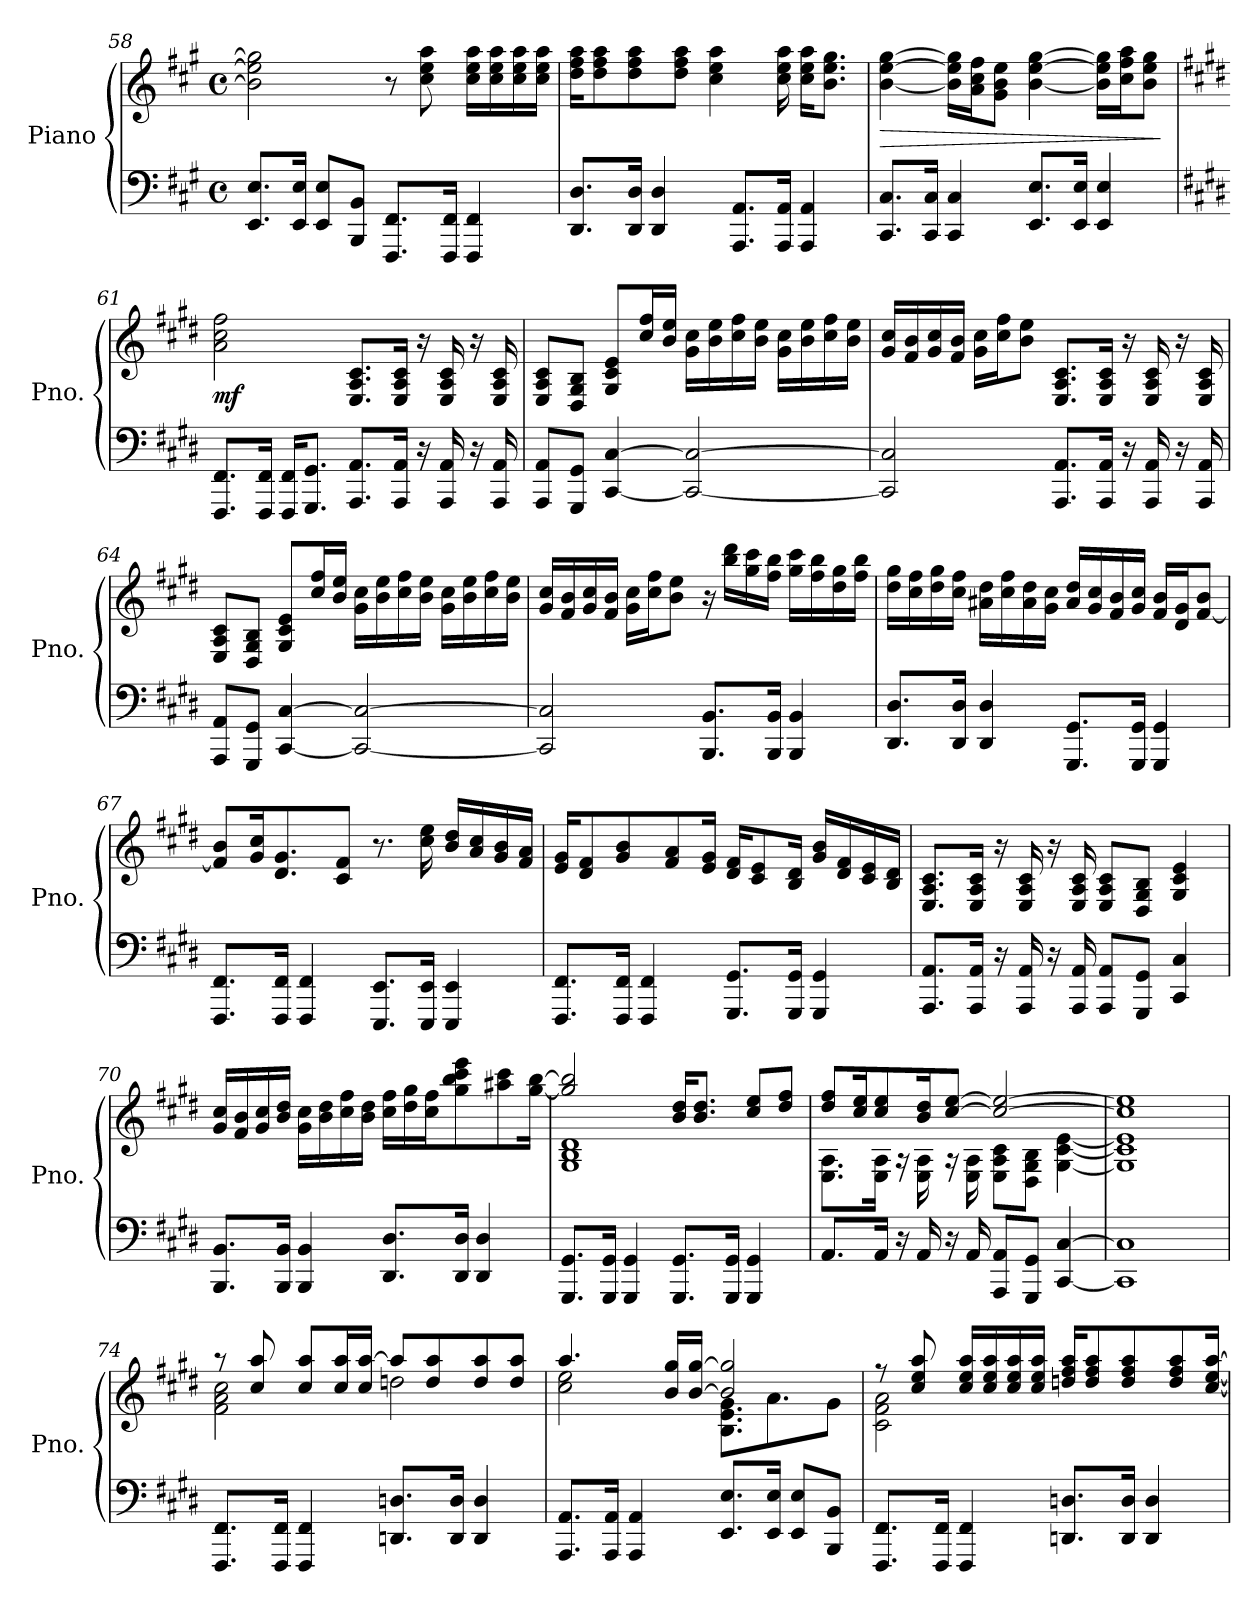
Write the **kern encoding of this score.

**kern	**kern	**dynam
*part1	*part1	*part1
*staff2	*staff1	*staff1/2
*I"Piano	*	*
*I'Pno.	*	*
*clefF4	*clefG2	*
*k[f#c#g#]	*k[f#c#g#]	*
*M4/4	*M4/4	*
*met(c)	*met(c)	*
=58	=58	=58
8.EE/ 8.E/L	2b\] 2ee\] 2gg#\]	.
16EE/ 16E/Jk	.	.
8EE/ 8E/L	.	.
8BBB/ 8BB/J	.	.
8.FFF#/ 8.FF#/L	8r	.
.	8cc#\ 8ee\ 8aa\	.
16FFF#/ 16FF#/Jk	.	.
4FFF#/ 4FF#/	16cc#\ 16ee\ 16aa\LL	.
.	16cc#\ 16ee\ 16aa\	.
.	16cc#\ 16ee\ 16aa\	.
.	16cc#\ 16ee\ 16aa\JJ	.
=59	=59	=59
8.DD/ 8.D/L	16dd\ 16ff#\ 16aa\KL	.
.	8dd\ 8ff#\ 8aa\	.
16DD/ 16D/Jk	8dd\ 8ff#\ 8aa\	.
4DD/ 4D/	.	.
.	8dd\ 8ff#\ 8aa\J	.
.	4cc#\ 4ee\ 4aa\	.
8.AAA/ 8.AA/L	.	.
16AAA/ 16AA/Jk	16cc#\ 16ee\ 16aa\	.
4AAA/ 4AA/	16cc#\ 16ee\ 16aa\KL	.
.	8.b\ 8.ee\ 8.gg#\J	.
!!LO:LB:g=z
=60	=60	=60
!	!	!LO:HP:b
8.CC#/ 8.C#/L	[4b\ [4ee\ [4gg#\	>
16CC#/ 16C#/Jk	.	.
4CC#/ 4C#/	16b\] 16ee\] 16gg#\]LL	.
.	16a\ 16cc#\ 16ff#\J	.
.	8g#\ 8b\ 8ee\J	.
8.EE/ 8.E/L	[4b\ [4ee\ [4gg#\	.
16EE/ 16E/Jk	.	.
4EE/ 4E/	16b\] 16ee\] 16gg#\]LL	.
.	16cc#\ 16ff#\ 16aa\J	.
.	8b\ 8ee\ 8gg#\J	.
.	.	]
=61	=61	=61
*k[f#c#g#d#]	*k[f#c#g#d#]	*
!	!	!LO:DY:b
8.FFF#/ 8.FF#/L	2a\ 2cc#\ 2ff#\	mf
16FFF#/ 16FF#/Jk	.	.
16FFF#/ 16FF#/KL	.	.
8.GGG#/ 8.GG#/J	.	.
8.AAA/ 8.AA/L	8.E/ 8.A/ 8.c#/L	.
16AAA/ 16AA/Jk	16E/ 16A/ 16c#/Jk	.
16r	16r	.
16AAA/ 16AA/	16E/ 16A/ 16c#/	.
16r	16r	.
16AAA/ 16AA/	16E/ 16A/ 16c#/	.
=62	=62	=62
8AAA/ 8AA/L	8E/ 8A/ 8c#/L	.
8GGG#/ 8GG#/J	8D#/ 8G#/ 8B/J	.
[4CC#/ [4C#/	8G#/ 8c#/ 8e/L	.
.	16cc#/ 16ff#/L	.
.	16b/ 16ee/JJ	.
2CC#/_ 2C#/_	16g#\ 16cc#\LL	.
.	16b\ 16ee\	.
.	16cc#\ 16ff#\	.
.	16b\ 16ee\JJ	.
.	16g#\ 16cc#\LL	.
.	16b\ 16ee\	.
.	16cc#\ 16ff#\	.
.	16b\ 16ee\JJ	.
!!LO:LB:g=z
=63	=63	=63
2CC#/] 2C#/]	16g#/ 16cc#/LL	.
.	16f#/ 16b/	.
.	16g#/ 16cc#/	.
.	16f#/ 16b/JJ	.
.	16g#\ 16cc#\LL	.
.	16cc#\ 16ff#\J	.
.	8b\ 8ee\J	.
8.AAA/ 8.AA/L	8.E/ 8.A/ 8.c#/L	.
16AAA/ 16AA/Jk	16E/ 16A/ 16c#/Jk	.
16r	16r	.
16AAA/ 16AA/	16E/ 16A/ 16c#/	.
16r	16r	.
16AAA/ 16AA/	16E/ 16A/ 16c#/	.
=64	=64	=64
8AAA/ 8AA/L	8E/ 8A/ 8c#/L	.
8GGG#/ 8GG#/J	8D#/ 8G#/ 8B/J	.
[4CC#/ [4C#/	8G#/ 8c#/ 8e/L	.
.	16cc#/ 16ff#/L	.
.	16b/ 16ee/JJ	.
2CC#/_ 2C#/_	16g#\ 16cc#\LL	.
.	16b\ 16ee\	.
.	16cc#\ 16ff#\	.
.	16b\ 16ee\JJ	.
.	16g#\ 16cc#\LL	.
.	16b\ 16ee\	.
.	16cc#\ 16ff#\	.
.	16b\ 16ee\JJ	.
!!LO:LB:g=z
=65	=65	=65
2CC#/] 2C#/]	16g#/ 16cc#/LL	.
.	16f#/ 16b/	.
.	16g#/ 16cc#/	.
.	16f#/ 16b/JJ	.
.	16g#\ 16cc#\LL	.
.	16cc#\ 16ff#\J	.
.	8b\ 8ee\J	.
8.BBB/ 8.BB/L	16r	.
.	16bb\ 16ddd#\LL	.
.	16gg#\ 16ccc#\	.
16BBB/ 16BB/Jk	16ff#\ 16bb\JJ	.
4BBB/ 4BB/	16gg#\ 16ccc#\LL	.
.	16ff#\ 16bb\	.
.	16dd#\ 16gg#\	.
.	16ff#\ 16bb\JJ	.
=66	=66	=66
8.DD#/ 8.D#/L	16dd#\ 16gg#\LL	.
.	16cc#\ 16ff#\	.
.	16dd#\ 16gg#\	.
16DD#/ 16D#/Jk	16cc#\ 16ff#\JJ	.
4DD#/ 4D#/	16a#X\ 16dd#\LL	.
.	16cc#\ 16ff#\	.
.	16a#\ 16dd#\	.
.	16g#\ 16cc#\JJ	.
8.GGG#/ 8.GG#/L	16a#/ 16dd#/LL	.
.	16g#/ 16cc#/	.
.	16f#/ 16b/	.
16GGG#/ 16GG#/Jk	16g#/ 16cc#/JJ	.
4GGG#/ 4GG#/	16f#/ 16b/LL	.
.	16d#/ 16g#/J	.
.	[8f#/ 8b/J	.
!!LO:PB:g=z
=67	=67	=67
8.FFF#/ 8.FF#/L	8f#/] 8b/L	.
.	16g#/ 16cc#/K	.
16FFF#/ 16FF#/Jk	8.d#/ 8.g#/	.
4FFF#/ 4FF#/	.	.
.	8c#/ 8f#/J	.
8.EEE/ 8.EE/L	8.r	.
16EEE/ 16EE/Jk	16cc#\ 16ee\	.
4EEE/ 4EE/	16b/ 16dd#/LL	.
.	16a/ 16cc#/	.
.	16g#/ 16b/	.
.	16f#/ 16a/JJ	.
=68	=68	=68
8.FFF#/ 8.FF#/L	16e/ 16g#/KL	.
.	8d#/ 8f#/	.
16FFF#/ 16FF#/Jk	8g#/ 8b/	.
4FFF#/ 4FF#/	.	.
.	8f#/ 8a/	.
.	16e/ 16g#/Jk	.
8.GGG#/ 8.GG#/L	16d#/ 16f#/KL	.
.	8c#/ 8e/	.
16GGG#/ 16GG#/Jk	16B/ 16d#/Jk	.
4GGG#/ 4GG#/	16g#/ 16b/LL	.
.	16d#/ 16f#/	.
.	16c#/ 16e/	.
.	16B/ 16d#/JJ	.
=69	=69	=69
8.AAA/ 8.AA/L	8.E/ 8.A/ 8.c#/L	.
16AAA/ 16AA/Jk	16E/ 16A/ 16c#/Jk	.
16r	16r	.
16AAA/ 16AA/	16E/ 16A/ 16c#/	.
16r	16r	.
16AAA/ 16AA/	16E/ 16A/ 16c#/	.
8AAA/ 8AA/L	8E/ 8A/ 8c#/L	.
8GGG#/ 8GG#/J	8D#/ 8G#/ 8B/J	.
4CC#/ 4C#/	4G#/ 4c#/ 4e/	.
!!LO:LB:g=z
=70	=70	=70
8.BBB/ 8.BB/L	16g#/ 16cc#/LL	.
.	16f#/ 16b/	.
.	16g#/ 16cc#/	.
16BBB/ 16BB/Jk	16b/ 16dd#/JJ	.
4BBB/ 4BB/	16g#\ 16cc#\LL	.
.	16b\ 16dd#\	.
.	16cc#\ 16ff#\	.
.	16b\ 16dd#\JJ	.
8.DD#/ 8.D#/L	16cc#\ 16ff#\LL	.
.	16dd#\ 16gg#\	.
.	16cc#\ 16ff#\J	.
16DD#/ 16D#/Jk	8gg#\ 8bb\ 8ccc#\ 8eee\	.
4DD#/ 4D#/	.	.
.	8aa#X\ 8ccc#\	.
.	[16gg#\ [16bb\Jk	.
=71	=71	=71
*	*^	*
8.GGG#/ 8.GG#/L	2gg#/] 2bb/]	1G# 1B 1d#	.
16GGG#/ 16GG#/Jk	.	.	.
4GGG#/ 4GG#/	.	.	.
8.GGG#/ 8.GG#/L	16b/ 16dd#/KL	.	.
.	8.b/ 8.dd#/J	.	.
16GGG#/ 16GG#/Jk	.	.	.
4GGG#/ 4GG#/	8cc#/ 8ee/L	.	.
.	8dd#/ 8ff#/J	.	.
=72	=72	=72	=72
8.AA/L	8dd#/ 8ff#/L	8.E\ 8.A\L	.
.	16cc#/ 16ee/K	.	.
16AA/Jk	8cc#/ 8ee/	16E\ 16A\Jk	.
16r	.	16r	.
16AA/	16b/ 16dd#/K	16E\ 16A\	.
16r	[8cc#/ [8ee/J	16r	.
16AA/	.	16E\ 16A\	.
8AAA/ 8AA/L	2cc#/_ 2ee/_	8E\ 8A\ 8c#\L	.
8GGG#/ 8GG#/J	.	8D#\ 8G#\ 8B\J	.
[4CC#/ [4C#/	.	[4G#\ [4c#\ [4e\	.
=73	=73	=73	=73
1CC#] 1C#]	1cc#] 1ee]	1G#] 1c#] 1e]	.
!!LO:LB:g=z	!!
=74	=74	=74	=74
8.FFF#/ 8.FF#/L	8r	2f#\ 2a\ 2cc#\	.
.	8cc#/ 8aa/	.	.
16FFF#/ 16FF#/Jk	.	.	.
4FFF#/ 4FF#/	8cc#/ 8aa/L	.	.
.	16cc#/ 16aa/L	.	.
.	16cc#/ [16aa/JJ	.	.
8.DDn/ 8.Dn/L	8aa/L]	2ddn\	.
.	8dd/ 8aa/	.	.
16DD/ 16D/Jk	.	.	.
4DD/ 4D/	8dd/ 8aa/	.	.
.	8dd/ 8aa/J	.	.
=75	=75	=75	=75
8.AAA/ 8.AA/L	4.aa/	2cc#\ 2ee\	.
16AAA/ 16AA/Jk	.	.	.
4AAA/ 4AA/	.	.	.
.	16b/ 16gg#/LL	.	.
.	[16b/ [16gg#/JJ	.	.
8.EE/ 8.E/L	2b/] 2gg#/]	8.B\ 8.e\ 8.g#\L	.
16EE/ 16E/Jk	.	8.a\	.
8EE/ 8E/L	.	.	.
8BBB/ 8BB/J	.	8g#\J	.
=76	=76	=76	=76
8.FFF#/ 8.FF#/L	8r	2c#\ 2f#\ 2a\	.
.	8cc#/ 8ee/ 8aa/	.	.
16FFF#/ 16FF#/Jk	.	.	.
4FFF#/ 4FF#/	16cc#/ 16ee/ 16aa/LL	.	.
.	16cc#/ 16ee/ 16aa/	.	.
.	16cc#/ 16ee/ 16aa/	.	.
.	16cc#/ 16ee/ 16aa/JJ	.	.
8.DDn/ 8.Dn/L	16ddn/ 16ff#/ 16aa/KL	2ryy	.
.	8dd/ 8ff#/ 8aa/	.	.
16DD/ 16D/Jk	8dd/ 8ff#/ 8aa/	.	.
4DD/ 4D/	.	.	.
.	8dd/ 8ff#/ 8aa/	.	.
.	[16cc#/ [16ee/ [16aa/Jk	.	.
*	*v	*v	*
=	=	=
*-	*-	*-
